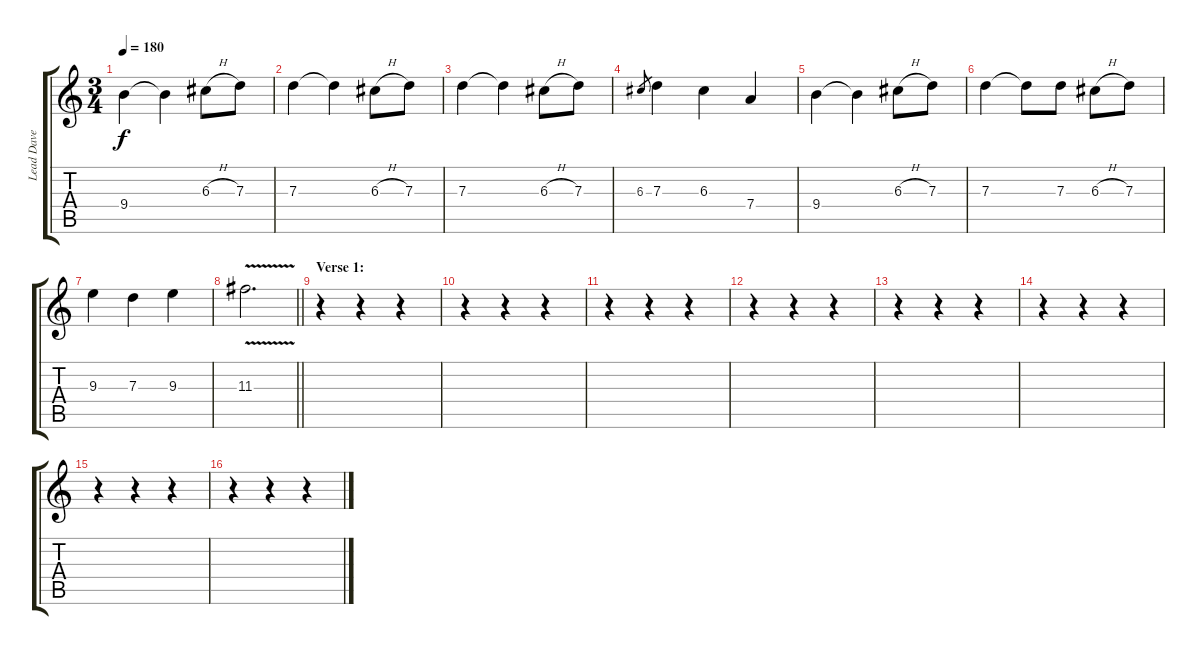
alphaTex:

\track ("Lead Dave Murray" "Lead Dave ") {instrument overdrivenguitar}
\staff {score tabs}
\tuning (E4 B3 G3 D3 A2 E2) {hide}
\ts (3 4)
\tempo 180
\clef g2
\ks c
9.4.4{dy f} 9.4{t}.4 6.3{h}.8 7.3.8 |
7.3.4 7.3{t}.4 6.3{h}.8 7.3.8 |
7.3.4 7.3{t}.4 6.3{h}.8 7.3.8 |
6.3.8{gr} 7.3.4 6.3.4 7.4.4 |
9.4.4 9.4{t}.4 6.3{h}.8 7.3.8 |
7.3.4 7.3{t}.8 7.3.8 6.3{h}.8 7.3.8 |
9.3.4 7.3.4 9.3.4 |
\barLineRight lightlight
11.3{v}.2{d} |
\section ("" "Verse 1:")
r.4 r.4 r.4 |
r.4 r.4 r.4 |
r.4 r.4 r.4 |
r.4 r.4 r.4 |
r.4 r.4 r.4 |
r.4 r.4 r.4 |
r.4 r.4 r.4 |
r.4 r.4 r.4
